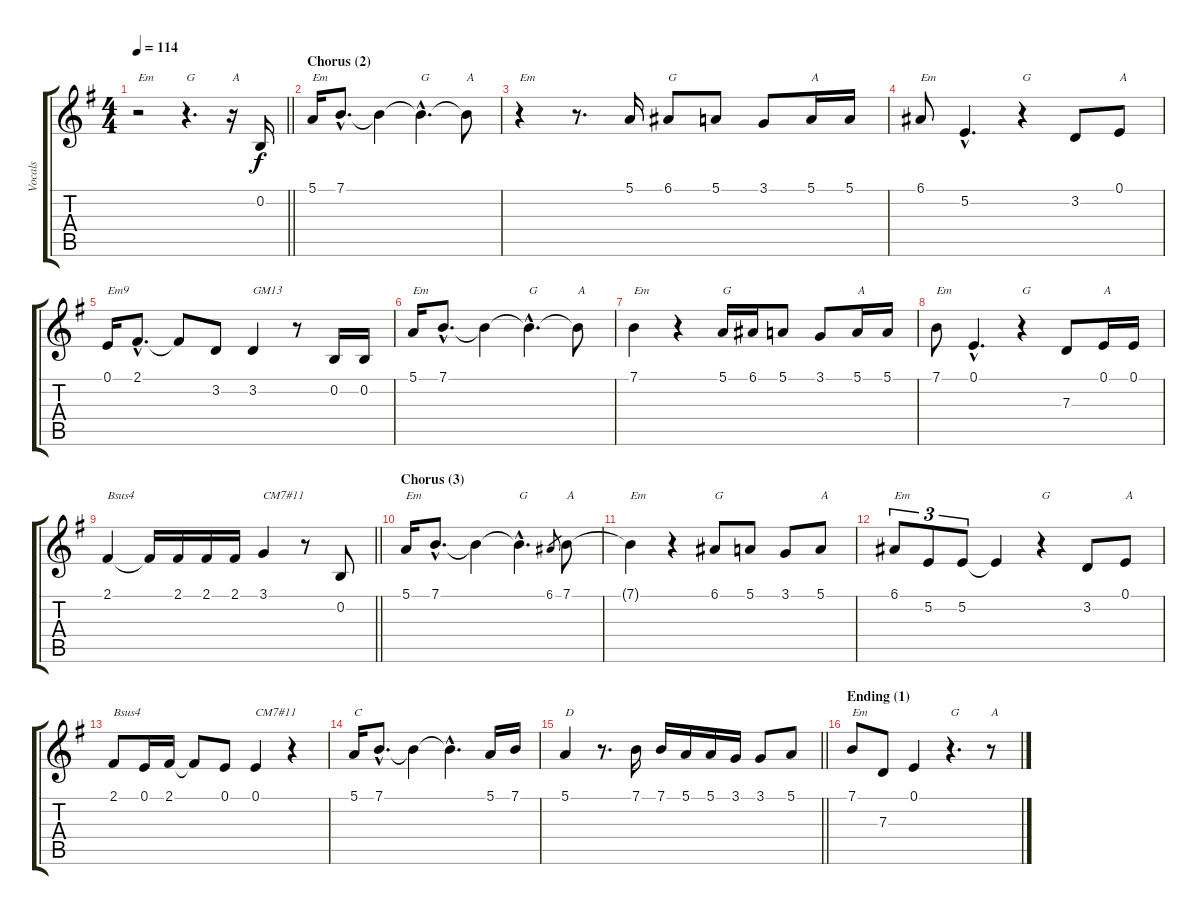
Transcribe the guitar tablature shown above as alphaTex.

\track ("Vocals" "Vocals") {instrument sopranosax}
\staff {score tabs}
\tuning (E4 B3 G3 D3 A2 E2) {hide}
\ts (4 4)
\tempo 114
\clef g2
\barLineRight lightlight
\ks eminor
r.2{txt "Em" dy f} r.4{d txt "G"} r.16{txt "A"} 0.2.16 |
\section ("" "Chorus (2)")
5.1.16{txt "Em"} 7.1{hac}.8{d} 7.1{t}.4 7.1{hac t}.4{d txt "G"} 7.1{t}.8{txt "A"} |
r.4{txt "Em"} r.8{d} 5.1.16 6.1.8{txt "G"} 5.1.8 3.1.8 5.1.16{txt "A"} 5.1.16 |
6.1.8{txt "Em"} 5.2{hac}.4{d} r.4{txt "G"} 3.2.8 0.1.8{txt "A"} |
0.1.16{txt "Em9"} 2.1{hac}.8{d} 2.1{t}.8 3.2.8 3.2.4{txt "GM13"} r.8 0.2.16 0.2.16 |
5.1.16{txt "Em"} 7.1{hac}.8{d} 7.1{t}.4 7.1{hac t}.4{d txt "G"} 7.1{t}.8{txt "A"} |
7.1.4{txt "Em"} r.4 5.1.16{txt "G"} 6.1.16 5.1.8 3.1.8 5.1.16{txt "A"} 5.1.16 |
7.1.8{txt "Em"} 0.1{hac}.4{d} r.4{txt "G"} 7.3.8 0.1.16{txt "A"} 0.1.16 |
\barLineRight lightlight
2.1.4{txt "Bsus4"} 2.1{t}.16 2.1.16 2.1.16 2.1.16 3.1.4{txt "CM7#11"} r.8 0.2.8 |
\section ("" "Chorus (3)")
5.1.16{txt "Em"} 7.1{hac}.8{d} 7.1{t}.4 7.1{hac t}.4{d txt "G"} 6.1.8{gr} 7.1.8{txt "A"} |
7.1{t}.4{txt "Em"} r.4 6.1.8{txt "G"} 5.1.8 3.1.8 5.1.8{txt "A"} |
6.1.8{tu (3 2) txt "Em"} 5.2.8{tu (3 2)} 5.2.8{tu (3 2)} 5.2{t}.4 r.4{txt "G"} 3.2.8 0.1.8{txt "A"} |
2.1.8{txt "Bsus4"} 0.1.16 2.1.16 2.1{t}.8 0.1.8 0.1.4{txt "CM7#11"} r.4 |
5.1.16{txt "C"} 7.1{hac}.8{d} 7.1{t}.4 7.1{hac t}.4{d} 5.1.16 7.1.16 |
\barLineRight lightlight
5.1.4{txt "D"} r.8{d} 7.1.16 7.1.16 5.1.16 5.1.16 3.1.16 3.1.8 5.1.8 |
\section ("" "Ending (1)")
7.1.8{txt "Em"} 7.3.8 0.1.4 r.4{d txt "G"} r.8{txt "A"}
